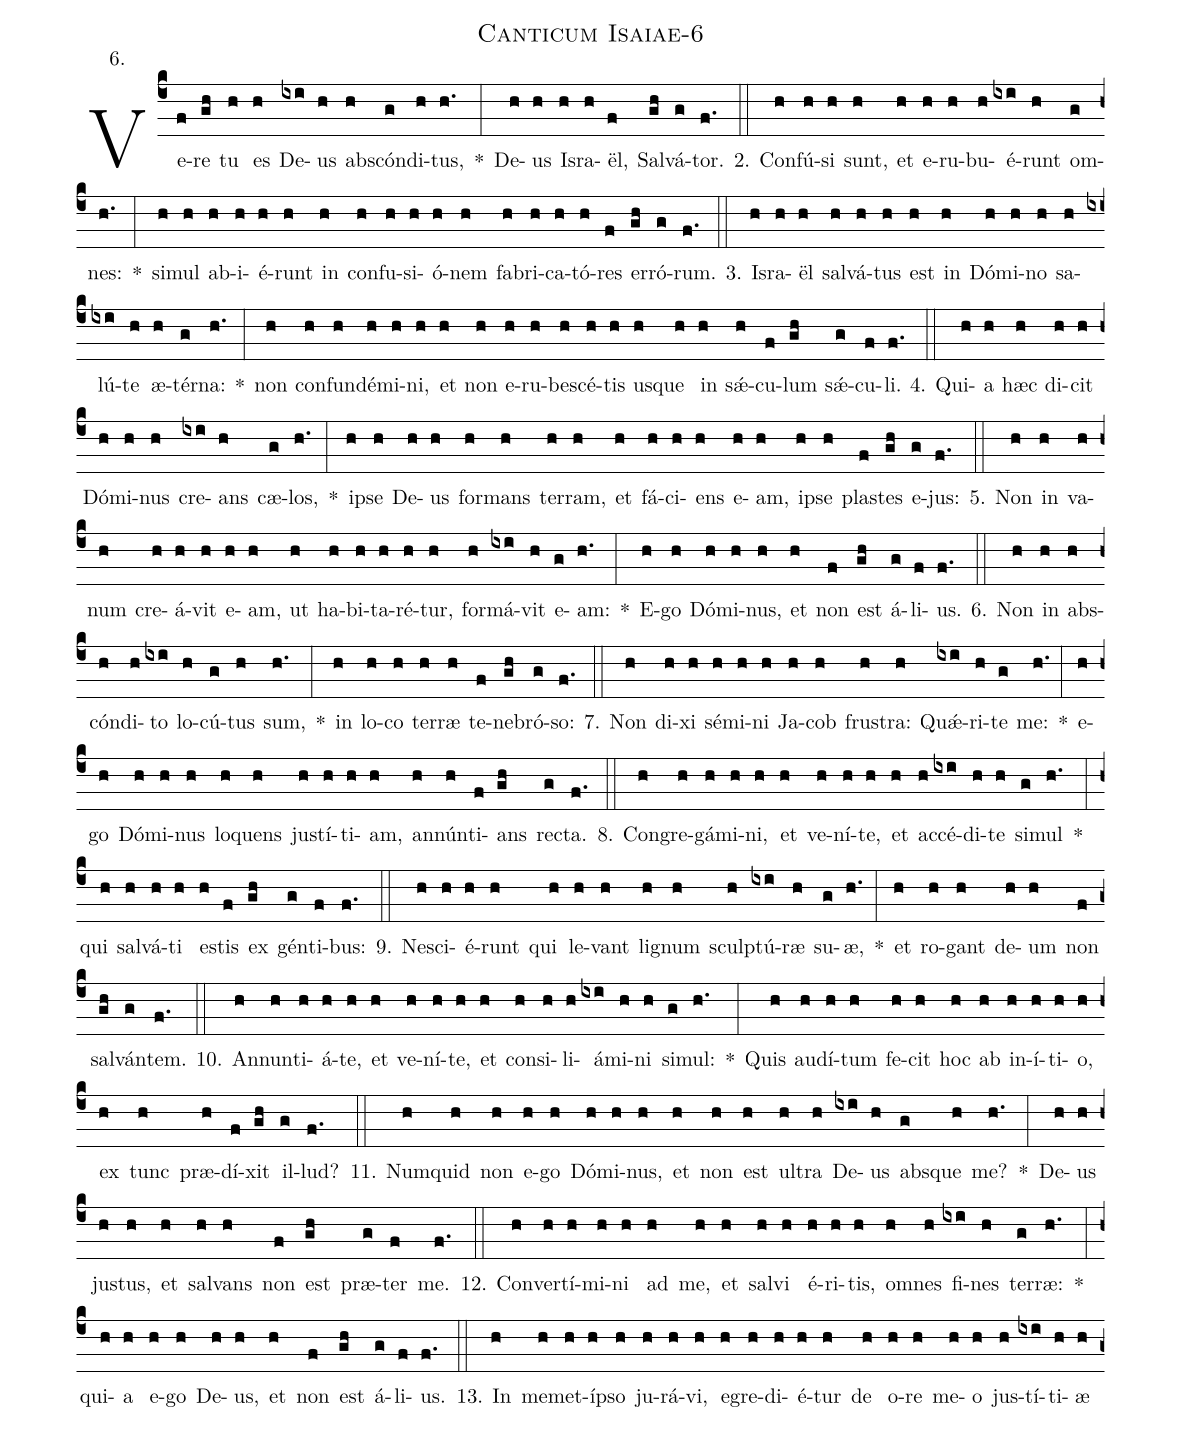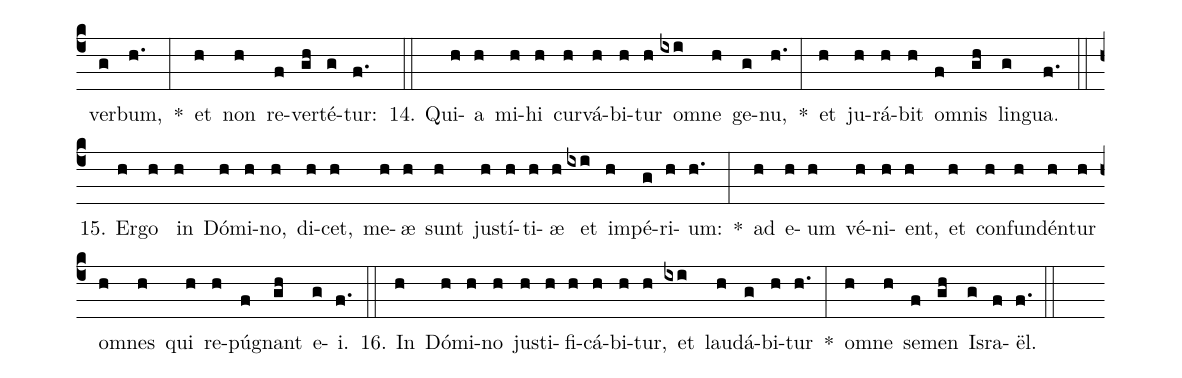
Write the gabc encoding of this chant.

name: Canticum Isaiae-6;
annotation: 6.;
%%
(c4)Ve(f)re(gh) tu(h) es(h) De(ixi)us(h) abs(h)cón(g)di(h)tus,(h.) *(:) De(h)us(h) Is(h)ra(h)ël,(f) Sal(gh)vá(g)tor.(f.) (::)
2. Con(h)fú(h)si(h) sunt,(h) et(h) e(h)ru(h)bu(h)é(ixi)runt(h) om(g)nes:(h.) *(:) si(h)mul(h) ab(h)i(h)é(h)runt(h) in(h) con(h)fu(h)si(h)ó(h)nem(h) fa(h)bri(h)ca(h)tó(h)res(f) er(gh)ró(g)rum.(f.) (::)
3. Is(h)ra(h)ël(h) sal(h)vá(h)tus(h) est(h) in(h) Dó(h)mi(h)no(h) sa(h)lú(ixi)te(h) æ(h)tér(g)na:(h.) *(:) non(h) con(h)fun(h)dé(h)mi(h)ni,(h) et(h) non(h) e(h)ru(h)be(h)scé(h)tis(h) us(h)que(h) in(h) sǽ(h)cu(f)lum(gh) sǽ(g)cu(f)li.(f.) (::)
4. Qui(h)a(h) hæc(h) di(h)cit(h) Dó(h)mi(h)nus(h) cre(ixi)ans(h) cæ(g)los,(h.) *(:) ip(h)se(h) De(h)us(h) for(h)mans(h) ter(h)ram,(h) et(h) fá(h)ci(h)ens(h) e(h)am,(h) ip(h)se(h) plas(f)tes(gh) e(g)jus:(f.) (::)
5. Non(h) in(h) va(h)num(h) cre(h)á(h)vit(h) e(h)am,(h) ut(h) ha(h)bi(h)ta(h)ré(h)tur,(h) for(h)má(ixi)vit(h) e(g)am:(h.) *(:) E(h)go(h) Dó(h)mi(h)nus,(h) et(h) non(f) est(gh) á(g)li(f)us.(f.) (::)
6. Non(h) in(h) abs(h)cón(h)di(h)to(ixi) lo(h)cú(g)tus(h) sum,(h.) *(:) in(h) lo(h)co(h) ter(h)ræ(h) te(f)ne(gh)bró(g)so:(f.) (::)
7. Non(h) di(h)xi(h) sé(h)mi(h)ni(h) Ja(h)cob(h) frus(h)tra:(h) Quǽ(ixi)ri(h)te(g) me:(h.) *(:) e(h)go(h) Dó(h)mi(h)nus(h) lo(h)quens(h) jus(h)tí(h)ti(h)am,(h) an(h)nún(h)ti(f)ans(gh) rec(g)ta.(f.) (::)
8. Con(h)gre(h)gá(h)mi(h)ni,(h) et(h) ve(h)ní(h)te,(h) et(h) ac(h)cé(ixi)di(h)te(h) si(g)mul(h.) *(:) qui(h) sal(h)vá(h)ti(h) es(h)tis(f) ex(gh) gén(g)ti(f)bus:(f.) (::)
9. Ne(h)sci(h)é(h)runt(h) qui(h) le(h)vant(h) li(h)gnum(h) sculp(h)tú(ixi)ræ(h) su(g)æ,(h.) *(:) et(h) ro(h)gant(h) de(h)um(h) non(f) sal(gh)ván(g)tem.(f.) (::)
10. An(h)nun(h)ti(h)á(h)te,(h) et(h) ve(h)ní(h)te,(h) et(h) con(h)si(h)li(h)á(ixi)mi(h)ni(h) si(g)mul:(h.) *(:) Quis(h) au(h)dí(h)tum(h) fe(h)cit(h) hoc(h) ab(h) in(h)í(h)ti(h)o,(h) ex(h) tunc(h) præ(h)dí(f)xit(gh) il(g)lud?(f.) (::)
11. Num(h)quid(h) non(h) e(h)go(h) Dó(h)mi(h)nus,(h) et(h) non(h) est(h) ul(h)tra(h) De(ixi)us(h) abs(g)que(h) me?(h.) *(:) De(h)us(h) jus(h)tus,(h) et(h) sal(h)vans(h) non(f) est(gh) præ(g)ter(f) me.(f.) (::)
12. Con(h)ver(h)tí(h)mi(h)ni(h) ad(h) me,(h) et(h) sal(h)vi(h) é(h)ri(h)tis,(h) om(h)nes(h) fi(ixi)nes(h) ter(g)ræ:(h.) *(:) qui(h)a(h) e(h)go(h) De(h)us,(h) et(h) non(f) est(gh) á(g)li(f)us.(f.) (::)
13. In(h) me(h)met(h)íp(h)so(h) ju(h)rá(h)vi,(h) e(h)gre(h)di(h)é(h)tur(h) de(h) o(h)re(h) me(h)o(h) jus(h)tí(ixi)ti(h)æ(h) ver(g)bum,(h.) *(:) et(h) non(h) re(f)ver(gh)té(g)tur:(f.) (::)
14. Qui(h)a(h) mi(h)hi(h) cur(h)vá(h)bi(h)tur(h) om(ixi)ne(h) ge(g)nu,(h.) *(:) et(h) ju(h)rá(h)bit(h) om(f)nis(gh) lin(g)gua.(f.) (::)
15. Er(h)go(h) in(h) Dó(h)mi(h)no,(h) di(h)cet,(h) me(h)æ(h) sunt(h) jus(h)tí(h)ti(h)æ(h) et(ixi) im(h)pé(g)ri(h)um:(h.) *(:) ad(h) e(h)um(h) vé(h)ni(h)ent,(h) et(h) con(h)fun(h)dén(h)tur(h) om(h)nes(h) qui(h) re(h)pú(f)gnant(gh) e(g)i.(f.) (::)
16. In(h) Dó(h)mi(h)no(h) jus(h)ti(h)fi(h)cá(h)bi(h)tur,(h) et(ixi) lau(h)dá(g)bi(h)tur(h.) *(:) om(h)ne(h) se(f)men(gh) Is(g)ra(f)ël.(f.) (::)
